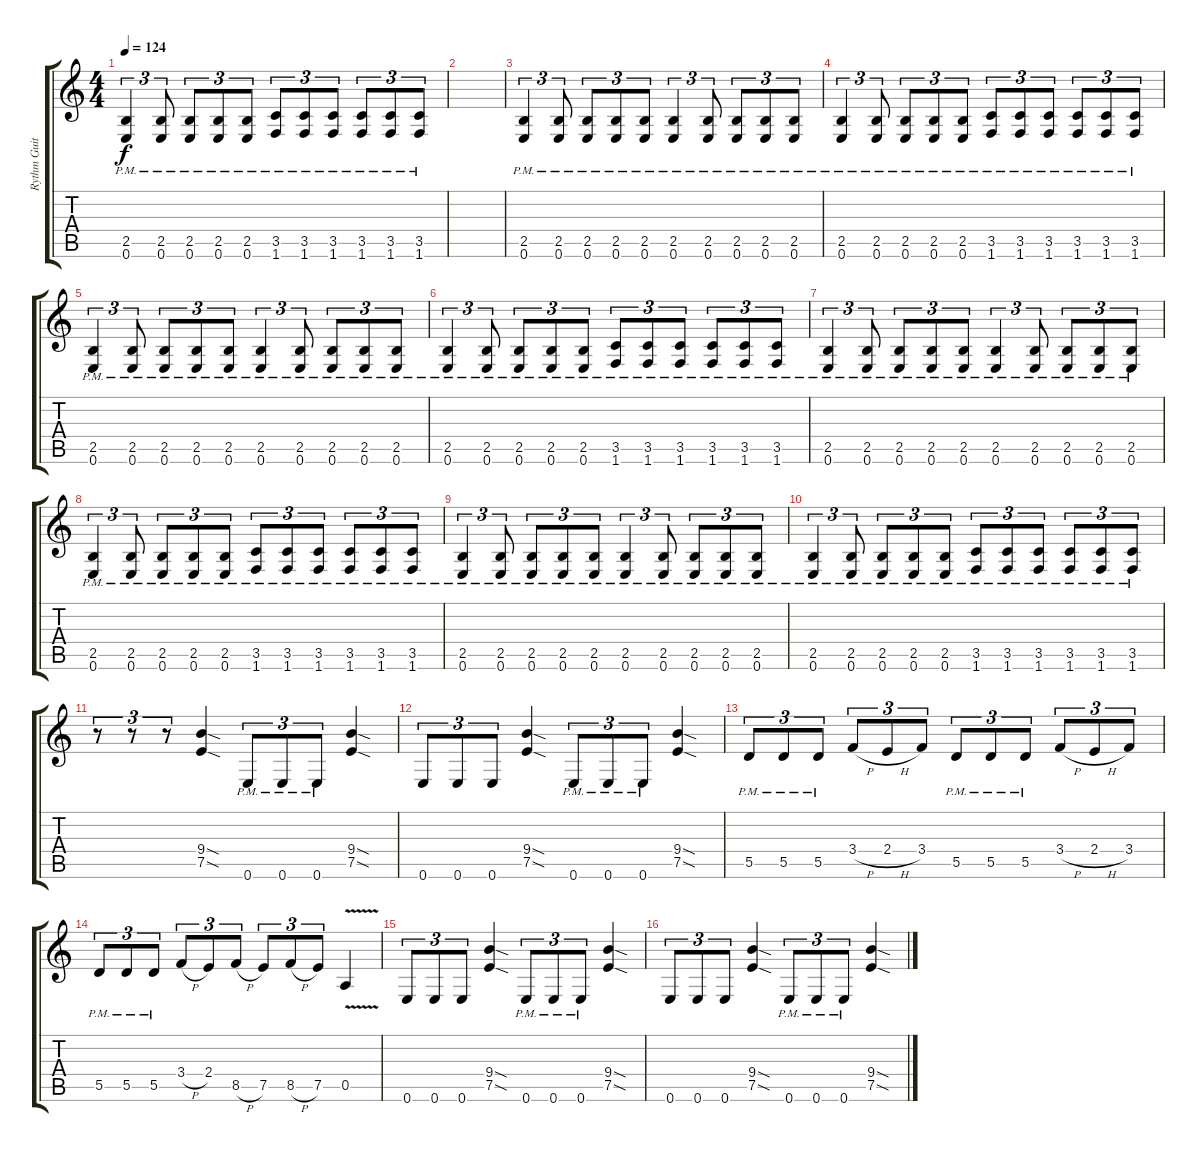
\track ("Rythm Guitar 2" "Rythm Guit") {instrument distortionguitar}
\staff {score tabs}
\tuning (E4 B3 G3 D3 A2 E2) {hide}
\ts (4 4)
\tempo 124
\clef g2
\ks c
(2.5{pm} 0.6{pm}).4{tu (3 2) dy f} (2.5{pm} 0.6{pm}).8{tu (3 2)} (2.5{pm} 0.6{pm}).8{tu (3 2)} (2.5{pm} 0.6{pm}).8{tu (3 2)} (2.5{pm} 0.6{pm}).8{tu (3 2)} (3.5{pm} 1.6{pm}).8{tu (3 2)} (3.5{pm} 1.6{pm}).8{tu (3 2)} (3.5{pm} 1.6{pm}).8{tu (3 2)} (3.5{pm} 1.6{pm}).8{tu (3 2)} (3.5{pm} 1.6{pm}).8{tu (3 2)} (3.5{pm} 1.6{pm}).8{tu (3 2)} |
|
(2.5{pm} 0.6{pm}).4{tu (3 2)} (2.5{pm} 0.6{pm}).8{tu (3 2)} (2.5{pm} 0.6{pm}).8{tu (3 2)} (2.5{pm} 0.6{pm}).8{tu (3 2)} (2.5{pm} 0.6{pm}).8{tu (3 2)} (2.5{pm} 0.6{pm}).4{tu (3 2)} (2.5{pm} 0.6{pm}).8{tu (3 2)} (2.5{pm} 0.6{pm}).8{tu (3 2)} (2.5{pm} 0.6{pm}).8{tu (3 2)} (2.5{pm} 0.6{pm}).8{tu (3 2)} |
(2.5{pm} 0.6{pm}).4{tu (3 2)} (2.5{pm} 0.6{pm}).8{tu (3 2)} (2.5{pm} 0.6{pm}).8{tu (3 2)} (2.5{pm} 0.6{pm}).8{tu (3 2)} (2.5{pm} 0.6{pm}).8{tu (3 2)} (3.5{pm} 1.6{pm}).8{tu (3 2)} (3.5{pm} 1.6{pm}).8{tu (3 2)} (3.5{pm} 1.6{pm}).8{tu (3 2)} (3.5{pm} 1.6{pm}).8{tu (3 2)} (3.5{pm} 1.6{pm}).8{tu (3 2)} (3.5{pm} 1.6{pm}).8{tu (3 2)} |
(2.5{pm} 0.6{pm}).4{tu (3 2)} (2.5{pm} 0.6{pm}).8{tu (3 2)} (2.5{pm} 0.6{pm}).8{tu (3 2)} (2.5{pm} 0.6{pm}).8{tu (3 2)} (2.5{pm} 0.6{pm}).8{tu (3 2)} (2.5{pm} 0.6{pm}).4{tu (3 2)} (2.5{pm} 0.6{pm}).8{tu (3 2)} (2.5{pm} 0.6{pm}).8{tu (3 2)} (2.5{pm} 0.6{pm}).8{tu (3 2)} (2.5{pm} 0.6{pm}).8{tu (3 2)} |
(2.5{pm} 0.6{pm}).4{tu (3 2)} (2.5{pm} 0.6{pm}).8{tu (3 2)} (2.5{pm} 0.6{pm}).8{tu (3 2)} (2.5{pm} 0.6{pm}).8{tu (3 2)} (2.5{pm} 0.6{pm}).8{tu (3 2)} (3.5{pm} 1.6{pm}).8{tu (3 2)} (3.5{pm} 1.6{pm}).8{tu (3 2)} (3.5{pm} 1.6{pm}).8{tu (3 2)} (3.5{pm} 1.6{pm}).8{tu (3 2)} (3.5{pm} 1.6{pm}).8{tu (3 2)} (3.5{pm} 1.6{pm}).8{tu (3 2)} |
(2.5{pm} 0.6{pm}).4{tu (3 2)} (2.5{pm} 0.6{pm}).8{tu (3 2)} (2.5{pm} 0.6{pm}).8{tu (3 2)} (2.5{pm} 0.6{pm}).8{tu (3 2)} (2.5{pm} 0.6{pm}).8{tu (3 2)} (2.5{pm} 0.6{pm}).4{tu (3 2)} (2.5{pm} 0.6{pm}).8{tu (3 2)} (2.5{pm} 0.6{pm}).8{tu (3 2)} (2.5{pm} 0.6{pm}).8{tu (3 2)} (2.5{pm} 0.6{pm}).8{tu (3 2)} |
(2.5{pm} 0.6{pm}).4{tu (3 2)} (2.5{pm} 0.6{pm}).8{tu (3 2)} (2.5{pm} 0.6{pm}).8{tu (3 2)} (2.5{pm} 0.6{pm}).8{tu (3 2)} (2.5{pm} 0.6{pm}).8{tu (3 2)} (3.5{pm} 1.6{pm}).8{tu (3 2)} (3.5{pm} 1.6{pm}).8{tu (3 2)} (3.5{pm} 1.6{pm}).8{tu (3 2)} (3.5{pm} 1.6{pm}).8{tu (3 2)} (3.5{pm} 1.6{pm}).8{tu (3 2)} (3.5{pm} 1.6{pm}).8{tu (3 2)} |
(2.5{pm} 0.6{pm}).4{tu (3 2)} (2.5{pm} 0.6{pm}).8{tu (3 2)} (2.5{pm} 0.6{pm}).8{tu (3 2)} (2.5{pm} 0.6{pm}).8{tu (3 2)} (2.5{pm} 0.6{pm}).8{tu (3 2)} (2.5{pm} 0.6{pm}).4{tu (3 2)} (2.5{pm} 0.6{pm}).8{tu (3 2)} (2.5{pm} 0.6{pm}).8{tu (3 2)} (2.5{pm} 0.6{pm}).8{tu (3 2)} (2.5{pm} 0.6{pm}).8{tu (3 2)} |
(2.5{pm} 0.6{pm}).4{tu (3 2)} (2.5{pm} 0.6{pm}).8{tu (3 2)} (2.5{pm} 0.6{pm}).8{tu (3 2)} (2.5{pm} 0.6{pm}).8{tu (3 2)} (2.5{pm} 0.6{pm}).8{tu (3 2)} (3.5{pm} 1.6{pm}).8{tu (3 2)} (3.5{pm} 1.6{pm}).8{tu (3 2)} (3.5{pm} 1.6{pm}).8{tu (3 2)} (3.5{pm} 1.6{pm}).8{tu (3 2)} (3.5{pm} 1.6{pm}).8{tu (3 2)} (3.5{pm} 1.6{pm}).8{tu (3 2)} |
r.8{tu (3 2)} r.8{tu (3 2)} r.8{tu (3 2)} (9.4{sod} 7.5{sod}).4 0.6{pm}.8{tu (3 2)} 0.6{pm}.8{tu (3 2)} 0.6{pm}.8{tu (3 2)} (9.4{sod} 7.5{sod}).4 |
0.6.8{tu (3 2)} 0.6.8{tu (3 2)} 0.6.8{tu (3 2)} (9.4{sod} 7.5{sod}).4 0.6{pm}.8{tu (3 2)} 0.6{pm}.8{tu (3 2)} 0.6{pm}.8{tu (3 2)} (9.4{sod} 7.5{sod}).4 |
5.5{pm}.8{tu (3 2)} 5.5{pm}.8{tu (3 2)} 5.5{pm}.8{tu (3 2)} 3.4{h}.8{tu (3 2)} 2.4{h}.8{tu (3 2)} 3.4.8{tu (3 2)} 5.5{pm}.8{tu (3 2)} 5.5{pm}.8{tu (3 2)} 5.5{pm}.8{tu (3 2)} 3.4{h}.8{tu (3 2)} 2.4{h}.8{tu (3 2)} 3.4.8{tu (3 2)} |
5.5{pm}.8{tu (3 2)} 5.5{pm}.8{tu (3 2)} 5.5{pm}.8{tu (3 2)} 3.4{h}.8{tu (3 2)} 2.4.8{tu (3 2)} 8.5{h}.8{tu (3 2)} 7.5.8{tu (3 2)} 8.5{h}.8{tu (3 2)} 7.5.8{tu (3 2)} 0.5{v}.4 |
0.6.8{tu (3 2)} 0.6.8{tu (3 2)} 0.6.8{tu (3 2)} (9.4{sod} 7.5{sod}).4 0.6{pm}.8{tu (3 2)} 0.6{pm}.8{tu (3 2)} 0.6{pm}.8{tu (3 2)} (9.4{sod} 7.5{sod}).4 |
0.6.8{tu (3 2)} 0.6.8{tu (3 2)} 0.6.8{tu (3 2)} (9.4{sod} 7.5{sod}).4 0.6{pm}.8{tu (3 2)} 0.6{pm}.8{tu (3 2)} 0.6{pm}.8{tu (3 2)} (9.4{sod} 7.5{sod}).4
